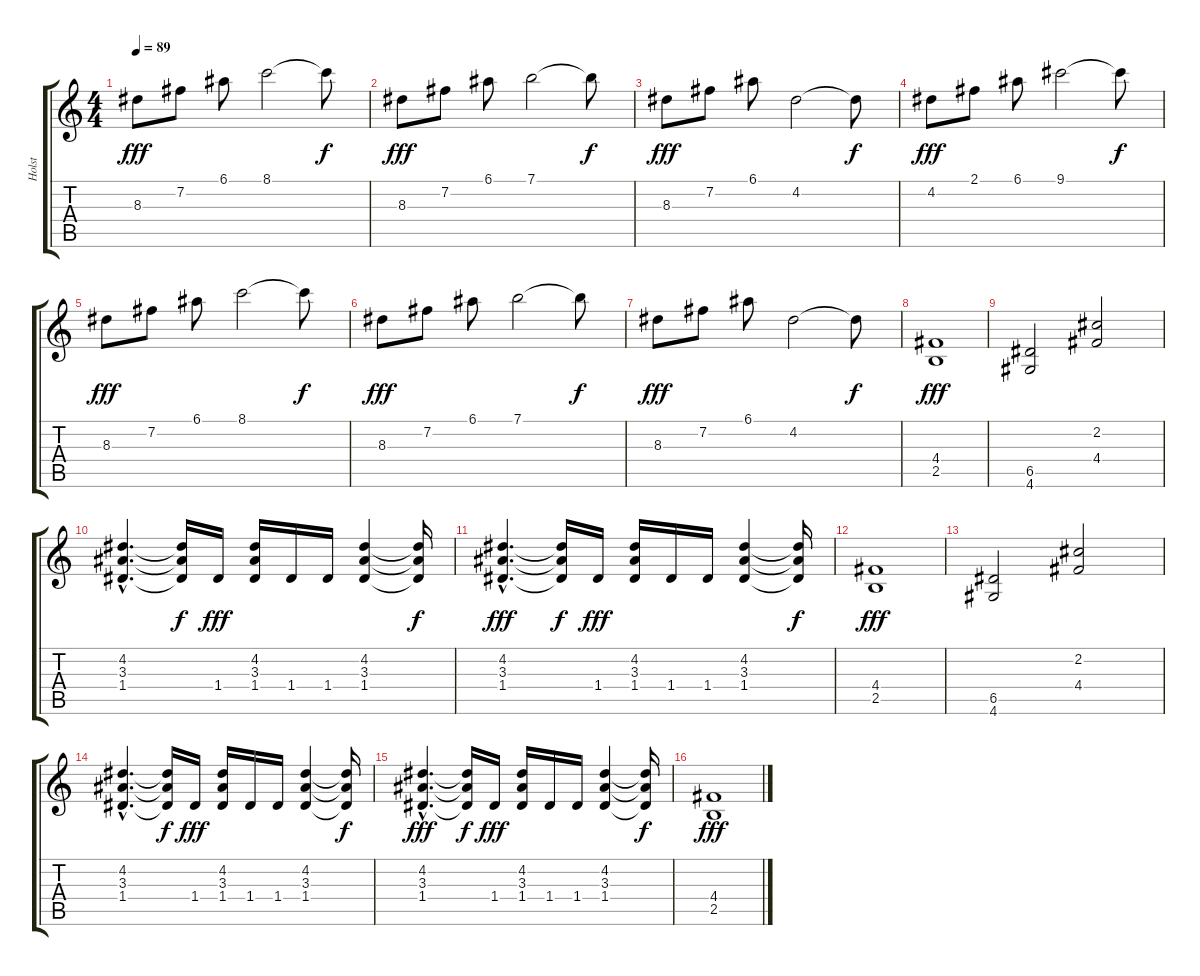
\track ("Holst" "Holst") {instrument distortionguitar}
\staff {score tabs}
\tuning (E4 B3 G3 D3 A2 E2) {hide}
\ts (4 4)
\tempo 89
\clef g2
\ks c
8.3.8{dy fff} 7.2.8 6.1.8 8.1.2 8.1{t}.8{dy f} |
8.3.8{dy fff} 7.2.8 6.1.8 7.1.2 7.1{t}.8{dy f} |
8.3.8{dy fff} 7.2.8 6.1.8 4.2.2 4.2{t}.8{dy f} |
4.2.8{dy fff} 2.1.8 6.1.8 9.1.2 9.1{t}.8{dy f} |
8.3.8{dy fff} 7.2.8 6.1.8 8.1.2 8.1{t}.8{dy f} |
8.3.8{dy fff} 7.2.8 6.1.8 7.1.2 7.1{t}.8{dy f} |
8.3.8{dy fff} 7.2.8 6.1.8 4.2.2 4.2{t}.8{dy f} |
(4.4 2.5).1{dy fff} |
(6.5 4.6).2 (2.2 4.4).2 |
(4.2{hac} 3.3{hac} 1.4{hac}).4{d} (4.2{t} 3.3{t} 1.4{t}).16{dy f} 1.4.16{dy fff} (4.2 3.3 1.4).16 1.4.16 1.4.16 (4.2 3.3 1.4).4 (4.2{t} 3.3{t} 1.4{t}).16{dy f} |
(4.2{hac} 3.3{hac} 1.4{hac}).4{d dy fff} (4.2{t} 3.3{t} 1.4{t}).16{dy f} 1.4.16{dy fff} (4.2 3.3 1.4).16 1.4.16 1.4.16 (4.2 3.3 1.4).4 (4.2{t} 3.3{t} 1.4{t}).16{dy f} |
(4.4 2.5).1{dy fff} |
(6.5 4.6).2 (2.2 4.4).2 |
(4.2{hac} 3.3{hac} 1.4{hac}).4{d} (4.2{t} 3.3{t} 1.4{t}).16{dy f} 1.4.16{dy fff} (4.2 3.3 1.4).16 1.4.16 1.4.16 (4.2 3.3 1.4).4 (4.2{t} 3.3{t} 1.4{t}).16{dy f} |
(4.2{hac} 3.3{hac} 1.4{hac}).4{d dy fff} (4.2{t} 3.3{t} 1.4{t}).16{dy f} 1.4.16{dy fff} (4.2 3.3 1.4).16 1.4.16 1.4.16 (4.2 3.3 1.4).4 (4.2{t} 3.3{t} 1.4{t}).16{dy f} |
(4.4 2.5).1{dy fff}
